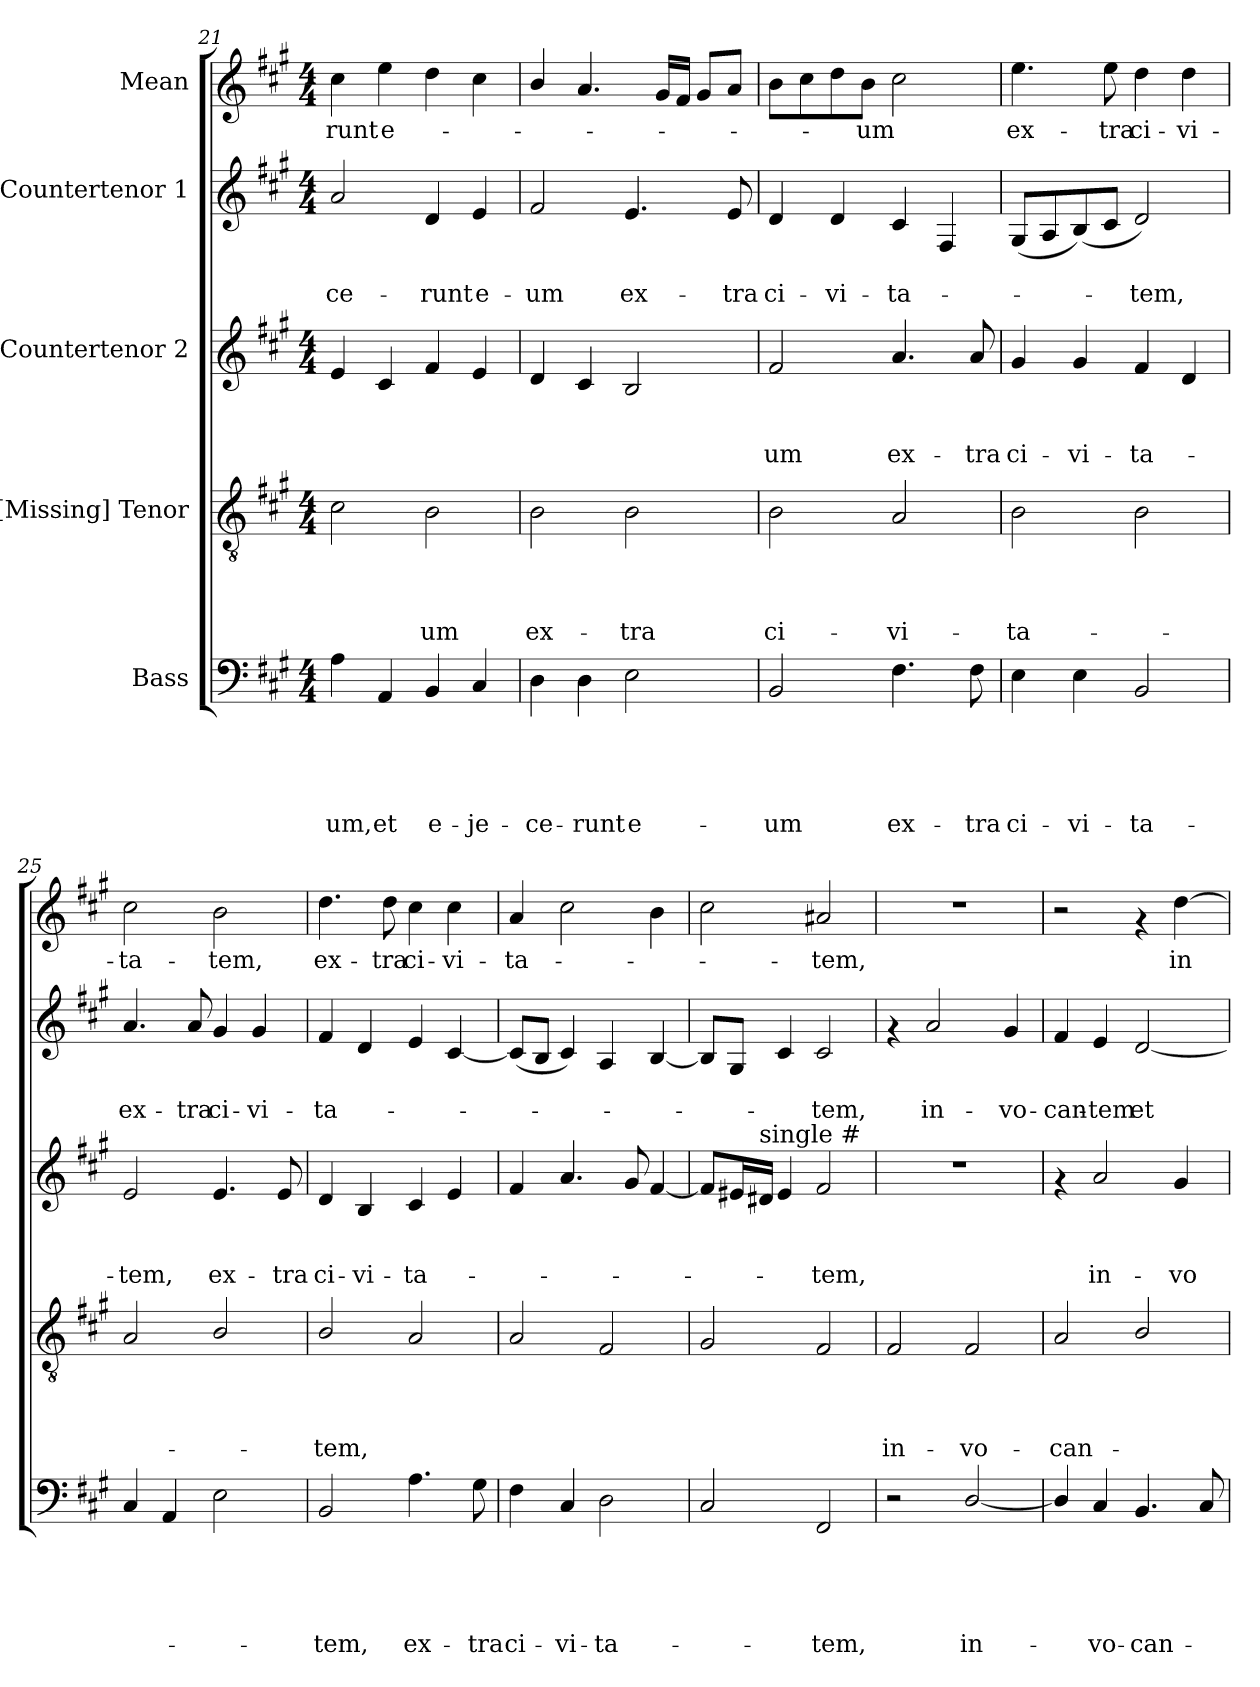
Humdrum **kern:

**kern	**text	**text	**text	**text	**text	**kern	**text	**text	**text	**text	**kern	**text	**text	**text	**kern	**text	**text	**kern	**text
*part5	*part5	*part5	*part5	*part5	*part5	*part4	*part4	*part4	*part4	*part4	*part3	*part3	*part3	*part3	*part2	*part2	*part2	*part1	*part1
*staff5	*staff5	*staff5	*staff5	*staff5	*staff5	*staff4	*staff4	*staff4	*staff4	*staff4	*staff3	*staff3	*staff3	*staff3	*staff2	*staff2	*staff2	*staff1	*staff1
*I"Bass	*	*	*	*	*	*I"[Missing] Tenor	*	*	*	*	*I"Countertenor 2	*	*	*	*I"Countertenor 1	*	*	*I"Mean	*
!!LO:PB:g=z
*clefF4	*	*	*	*	*	*clefGv2	*	*	*	*	*clefG2	*	*	*	*clefG2	*	*	*clefG2	*
*k[f#c#g#]	*	*	*	*	*	*k[f#c#g#]	*	*	*	*	*k[f#c#g#]	*	*	*	*k[f#c#g#]	*	*	*k[f#c#g#]	*
*A:	*	*	*	*	*	*A:	*	*	*	*	*A:	*	*	*	*A:	*	*	*A:	*
*M4/4	*	*	*	*	*	*M4/4	*	*	*	*	*M4/4	*	*	*	*M4/4	*	*	*M4/4	*
=21	=21	=21	=21	=21	=21	=21	=21	=21	=21	=21	=21	=21	=21	=21	=21	=21	=21	=21	=21
!	!	!	!	!	!LO:LY:b	!	!	!	!	!	!	!	!	!	!	!	!LO:LY:b	!	!LO:LY:b
4A\	.	.	.	.	-um,	2c#\	.	.	.	.	4e/	.	.	.	2a/	.	-ce-	4cc#\	-runt
!	!	!	!	!	!LO:LY:b	!	!	!	!	!	!	!	!	!	!	!	!	!	!LO:LY:b
4AA/	.	.	.	.	et	.	.	.	.	.	4c#/	.	.	.	.	.	.	4ee\	e-
!	!	!	!	!	!LO:LY:b	!	!	!	!	!LO:LY:b	!	!	!	!	!	!	!LO:LY:b	!	!
4BB/	.	.	.	.	e-	2B\	.	.	.	-um	4f#/	.	.	.	4d/	.	-runt	4dd\	.
!	!	!	!	!	!LO:LY:b	!	!	!	!	!	!	!	!	!	!	!	!LO:LY:b	!	!
4C#/	.	.	.	.	-je-	.	.	.	.	.	4e/	.	.	.	4e/	.	e-	4cc#\	.
=22!	=22!	=22!	=22!	=22!	=22!	=22!	=22!	=22!	=22!	=22!	=22!	=22!	=22!	=22!	=22!	=22!	=22!	=22!	=22!
!	!	!	!	!	!LO:LY:b	!	!	!	!	!LO:LY:b	!	!	!	!	!	!	!LO:LY:b	!	!
4D\	.	.	.	.	-ce-	2B\	.	.	.	ex-	4d/	.	.	.	2f#/	.	-um	4b/	.
!	!	!	!	!	!LO:LY:b	!	!	!	!	!	!	!	!	!	!	!	!	!	!
4D\	.	.	.	.	-runt	.	.	.	.	.	4c#/	.	.	.	.	.	.	4.a/	.
!	!	!	!	!	!LO:LY:b	!	!	!	!	!LO:LY:b	!	!	!	!	!	!	!LO:LY:b	!	!
2E\	.	.	.	.	e-	2B\	.	.	.	-tra	2B/	.	.	.	4.e/	.	ex-	.	.
.	.	.	.	.	.	.	.	.	.	.	.	.	.	.	.	.	.	16g#/LL	.
.	.	.	.	.	.	.	.	.	.	.	.	.	.	.	.	.	.	16f#/JJ	.
.	.	.	.	.	.	.	.	.	.	.	.	.	.	.	.	.	.	8g#/L	.
!	!	!	!	!	!	!	!	!	!	!	!	!	!	!	!	!	!LO:LY:b	!	!
.	.	.	.	.	.	.	.	.	.	.	.	.	.	.	8e/	.	-tra	8a/J	.
=23!	=23!	=23!	=23!	=23!	=23!	=23!	=23!	=23!	=23!	=23!	=23!	=23!	=23!	=23!	=23!	=23!	=23!	=23!	=23!
!	!	!	!	!	!LO:LY:b	!	!	!	!	!LO:LY:b	!	!	!	!LO:LY:b	!	!	!LO:LY:b	!	!
2BB/	.	.	.	.	-um	2B\	.	.	.	ci-	2f#/	.	.	-um	4d/	.	ci-	8b\L	.
.	.	.	.	.	.	.	.	.	.	.	.	.	.	.	.	.	.	8cc#\	.
!	!	!	!	!	!	!	!	!	!	!	!	!	!	!	!	!	!LO:LY:b	!	!
.	.	.	.	.	.	.	.	.	.	.	.	.	.	.	4d/	.	-vi-	8dd\	.
!	!	!	!	!	!	!	!	!	!	!	!	!	!	!	!	!	!	!	!LO:LY:b
.	.	.	.	.	.	.	.	.	.	.	.	.	.	.	.	.	.	8b\J	-um
!	!	!	!	!	!LO:LY:b	!	!	!	!	!LO:LY:b	!	!	!	!LO:LY:b	!	!	!LO:LY:b	!	!
4.F#\	.	.	.	.	ex-	2A/	.	.	.	-vi-	4.a/	.	.	ex-	4c#/	.	-ta-	2cc#\	.
.	.	.	.	.	.	.	.	.	.	.	.	.	.	.	4F#/	.	.	.	.
!	!	!	!	!	!LO:LY:b	!	!	!	!	!	!	!	!	!LO:LY:b	!	!	!	!	!
8F#\	.	.	.	.	-tra	.	.	.	.	.	8a/	.	.	-tra	.	.	.	.	.
=24!	=24!	=24!	=24!	=24!	=24!	=24!	=24!	=24!	=24!	=24!	=24!	=24!	=24!	=24!	=24!	=24!	=24!	=24!	=24!
!	!	!	!	!	!LO:LY:b	!	!	!	!	!LO:LY:b	!	!	!	!LO:LY:b	!	!	!	!	!LO:LY:b
4E\	.	.	.	.	ci-	2B\	.	.	.	-ta-	4g#/	.	.	ci-	(>8G#/L	.	.	4.ee\	ex-
.	.	.	.	.	.	.	.	.	.	.	.	.	.	.	8A/	.	.	.	.
!	!	!	!	!	!LO:LY:b	!	!	!	!	!	!	!	!	!LO:LY:b	!	!	!	!	!
4E\	.	.	.	.	-vi-	.	.	.	.	.	4g#/	.	.	-vi-	(>8B/)	.	.	.	.
!	!	!	!	!	!	!	!	!	!	!	!	!	!	!	!	!	!	!	!LO:LY:b
.	.	.	.	.	.	.	.	.	.	.	.	.	.	.	8c#/J	.	.	8ee\	-tra
!	!	!	!	!	!LO:LY:b	!	!	!	!	!	!	!	!	!LO:LY:b	!	!	!LO:LY:b	!	!LO:LY:b
2BB/	.	.	.	.	-ta-	2B\	.	.	.	.	4f#/	.	.	-ta-	2d/)	.	-tem,	4dd\	ci-
!	!	!	!	!	!	!	!	!	!	!	!	!	!	!	!	!	!	!	!LO:LY:b
.	.	.	.	.	.	.	.	.	.	.	4d/	.	.	.	.	.	.	4dd\	-vi-
=25!	=25!	=25!	=25!	=25!	=25!	=25!	=25!	=25!	=25!	=25!	=25!	=25!	=25!	=25!	=25!	=25!	=25!	=25!	=25!
!	!	!	!	!	!	!	!	!	!	!	!	!	!	!LO:LY:b	!	!	!LO:LY:b	!	!LO:LY:b
4C#/	.	.	.	.	.	2A/	.	.	.	.	2e/	.	.	-tem,	4.a/	.	ex-	2cc#\	-ta-
4AA/	.	.	.	.	.	.	.	.	.	.	.	.	.	.	.	.	.	.	.
!	!	!	!	!	!	!	!	!	!	!	!	!	!	!	!	!	!LO:LY:b	!	!
.	.	.	.	.	.	.	.	.	.	.	.	.	.	.	8a/	.	-tra	.	.
!	!	!	!	!	!	!	!	!	!	!	!	!	!	!LO:LY:b	!	!	!LO:LY:b	!	!LO:LY:b
2E\	.	.	.	.	.	2B/	.	.	.	.	4.e/	.	.	ex-	4g#/	.	ci-	2b\	-tem,
!	!	!	!	!	!	!	!	!	!	!	!	!	!	!	!	!	!LO:LY:b	!	!
.	.	.	.	.	.	.	.	.	.	.	.	.	.	.	4g#/	.	-vi-	.	.
!	!	!	!	!	!	!	!	!	!	!	!	!	!	!LO:LY:b	!	!	!	!	!
.	.	.	.	.	.	.	.	.	.	.	8e/	.	.	-tra	.	.	.	.	.
!!LO:PB:g=z
=26!	=26!	=26!	=26!	=26!	=26!	=26!	=26!	=26!	=26!	=26!	=26!	=26!	=26!	=26!	=26!	=26!	=26!	=26!	=26!
!	!	!	!	!	!LO:LY:b	!	!	!	!	!LO:LY:b	!	!	!	!LO:LY:b	!	!	!LO:LY:b	!	!LO:LY:b
2BB/	.	.	.	.	-tem,	2B/	.	.	.	-tem,	4d/	.	.	ci-	4f#/	.	-ta-	4.dd\	ex-
!	!	!	!	!	!	!	!	!	!	!	!	!	!	!LO:LY:b	!	!	!	!	!
.	.	.	.	.	.	.	.	.	.	.	4B/	.	.	-vi-	4d/	.	.	.	.
!	!	!	!	!	!	!	!	!	!	!	!	!	!	!	!	!	!	!	!LO:LY:b
.	.	.	.	.	.	.	.	.	.	.	.	.	.	.	.	.	.	8dd\	-tra
!	!	!	!	!	!LO:LY:b	!	!	!	!	!	!	!	!	!LO:LY:b	!	!	!	!	!LO:LY:b
4.A\	.	.	.	.	ex-	2A/	.	.	.	.	4c#/	.	.	-ta-	4e/	.	.	4cc#\	ci-
!	!	!	!	!	!	!	!	!	!	!	!	!	!	!	!	!	!	!	!LO:LY:b
.	.	.	.	.	.	.	.	.	.	.	4e/	.	.	.	[<4c#/	.	.	4cc#\	-vi-
!	!	!	!	!	!LO:LY:b	!	!	!	!	!	!	!	!	!	!	!	!	!	!
8G#\	.	.	.	.	-tra	.	.	.	.	.	.	.	.	.	.	.	.	.	.
=27!	=27!	=27!	=27!	=27!	=27!	=27!	=27!	=27!	=27!	=27!	=27!	=27!	=27!	=27!	=27!	=27!	=27!	=27!	=27!
!	!	!	!	!	!LO:LY:b	!	!	!	!	!	!	!	!	!	!	!	!	!	!LO:LY:b
4F#\	.	.	.	.	ci-	2A/	.	.	.	.	4f#/	.	.	.	(>8c#/L]	.	.	4a/	-ta-
.	.	.	.	.	.	.	.	.	.	.	.	.	.	.	8B/J	.	.	.	.
!	!	!	!	!	!LO:LY:b	!	!	!	!	!	!	!	!	!	!	!	!	!	!
4C#/	.	.	.	.	-vi-	.	.	.	.	.	4.a/	.	.	.	4c#/)	.	.	2cc#\	.
!	!	!	!	!	!LO:LY:b	!	!	!	!	!	!	!	!	!	!	!	!	!	!
2D\	.	.	.	.	-ta-	2F#/	.	.	.	.	.	.	.	.	4A/	.	.	.	.
.	.	.	.	.	.	.	.	.	.	.	8g#/	.	.	.	.	.	.	.	.
.	.	.	.	.	.	.	.	.	.	.	[<4f#/	.	.	.	[<4B/	.	.	4b\	.
=28!	=28!	=28!	=28!	=28!	=28!	=28!	=28!	=28!	=28!	=28!	=28!	=28!	=28!	=28!	=28!	=28!	=28!	=28!	=28!
2C#/	.	.	.	.	.	2G#/	.	.	.	.	8f#/L]	.	.	.	8B/L]	.	.	2cc#\	.
.	.	.	.	.	.	.	.	.	.	.	16e#X/L	.	.	.	8G#/J	.	.	.	.
!	!	!	!	!	!	!	!	!	!	!	!LO:TX:a:t=single #	!	!	!	!	!	!	!	!
.	.	.	.	.	.	.	.	.	.	.	16d#/JJ	.	.	.	.	.	.	.	.
.	.	.	.	.	.	.	.	.	.	.	4e#/	.	.	.	4c#/	.	.	.	.
!	!	!	!	!	!LO:LY:b	!	!	!	!	!	!	!	!	!LO:LY:b	!	!	!LO:LY:b	!	!LO:LY:b
2FF#/	.	.	.	.	-tem,	2F#/	.	.	.	.	2f#/	.	.	-tem,	2c#/	.	-tem,	2a#X/	-tem,
=29	=29	=29	=29	=29	=29	=29	=29	=29	=29	=29	=29	=29	=29	=29	=29	=29	=29	=29	=29
!	!	!	!	!	!	!	!	!	!	!LO:LY:b	!	!	!	!	!	!	!	!	!
2r	.	.	.	.	.	2F#/	.	.	.	in-	1r	.	.	.	4rf	.	.	1r	.
!	!	!	!	!	!	!	!	!	!	!	!	!	!	!	!	!	!LO:LY:b	!	!
.	.	.	.	.	.	.	.	.	.	.	.	.	.	.	2a/	.	in-	.	.
!	!	!	!	!	!LO:LY:b	!	!	!	!	!LO:LY:b	!	!	!	!	!	!	!	!	!
[<2D/	.	.	.	.	in-	2F#/	.	.	.	-vo-	.	.	.	.	.	.	.	.	.
!	!	!	!	!	!	!	!	!	!	!	!	!	!	!	!	!	!LO:LY:b	!	!
.	.	.	.	.	.	.	.	.	.	.	.	.	.	.	4g#/	.	-vo-	.	.
=30!	=30!	=30!	=30!	=30!	=30!	=30!	=30!	=30!	=30!	=30!	=30!	=30!	=30!	=30!	=30!	=30!	=30!	=30!	=30!
!	!	!	!	!	!	!	!	!	!	!LO:LY:b	!	!	!	!	!	!	!LO:LY:b	!	!
4D/]	.	.	.	.	.	2A/	.	.	.	-can-	4rf	.	.	.	4f#/	.	-can-	2r	.
!	!	!	!	!	!LO:LY:b	!	!	!	!	!	!	!	!	!LO:LY:b	!	!	!LO:LY:b	!	!
4C#/	.	.	.	.	-vo-	.	.	.	.	.	2a/	.	.	in-	4e/	.	-tem	.	.
!	!	!	!	!	!LO:LY:b	!	!	!	!	!	!	!	!	!	!	!	!LO:LY:b	!	!
4.BB/	.	.	.	.	-can-	2B/	.	.	.	.	.	.	.	.	[<2d/	.	et	4rf	.
!	!	!	!	!	!	!	!	!	!	!	!	!	!	!LO:LY:b	!	!	!	!	!LO:LY:b
.	.	.	.	.	.	.	.	.	.	.	4g#/	.	.	-vo-	.	.	.	[<4dd\	in-
8C#/	.	.	.	.	.	.	.	.	.	.	.	.	.	.	.	.	.	.	.
=!	=!	=!	=!	=!	=!	=!	=!	=!	=!	=!	=!	=!	=!	=!	=!	=!	=!	=!	=!
*-	*-	*-	*-	*-	*-	*-	*-	*-	*-	*-	*-	*-	*-	*-	*-	*-	*-	*-	*-
